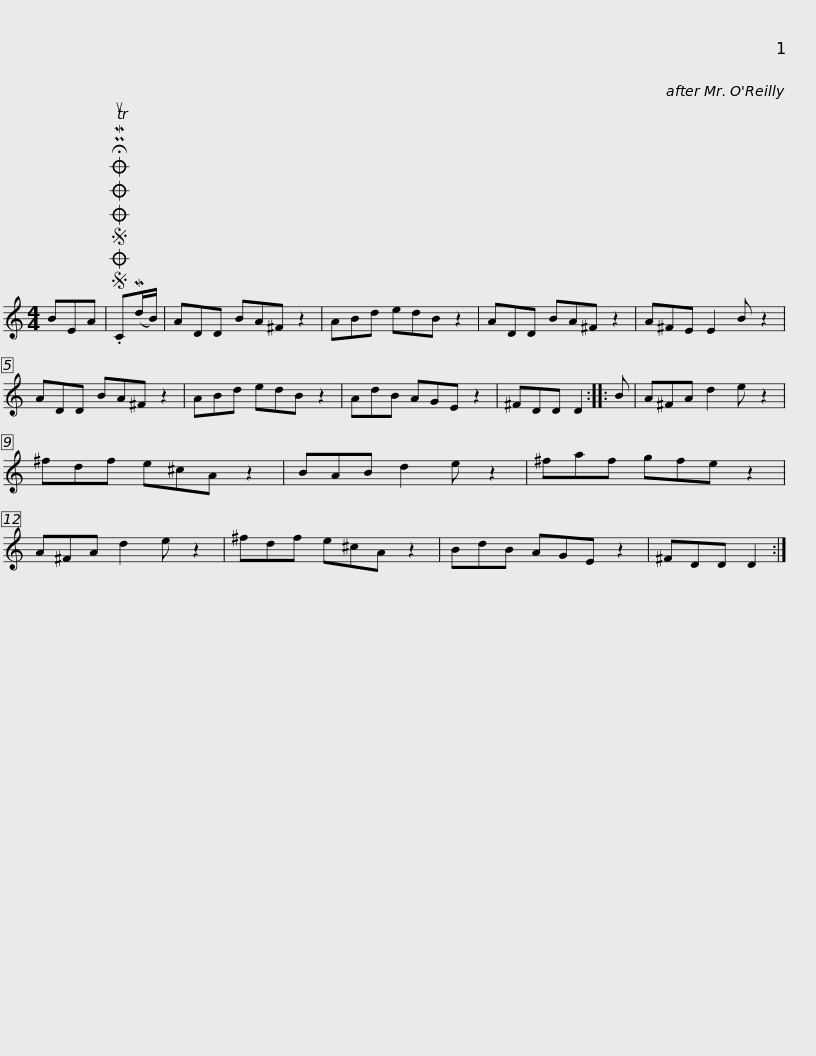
X:1
L:1/8
M:4/4
I:linebreak $
K:C
V:1 treble
V:1
 BEA |SOSOOO .!fermata!PMTuC(Md/B/) | ADD BA^F z2 | ABd edB z2 | ADD BA^F z2 | %5
 A^FE E2 B z2 | ADD BA^F z2 |$ ABd edB z2 | AdB AGE z2 | ^FDD D2 :: %10
 B | A^FA d2 e z2 | ^fdf e^cA z2 | BAB d2 e z2 |$ ^faf gfe z2 | %15
 A^FA d2 e z2 | ^fdf e^cA z2 | BdB AGE z2 | ^FDD D2 :| %19
